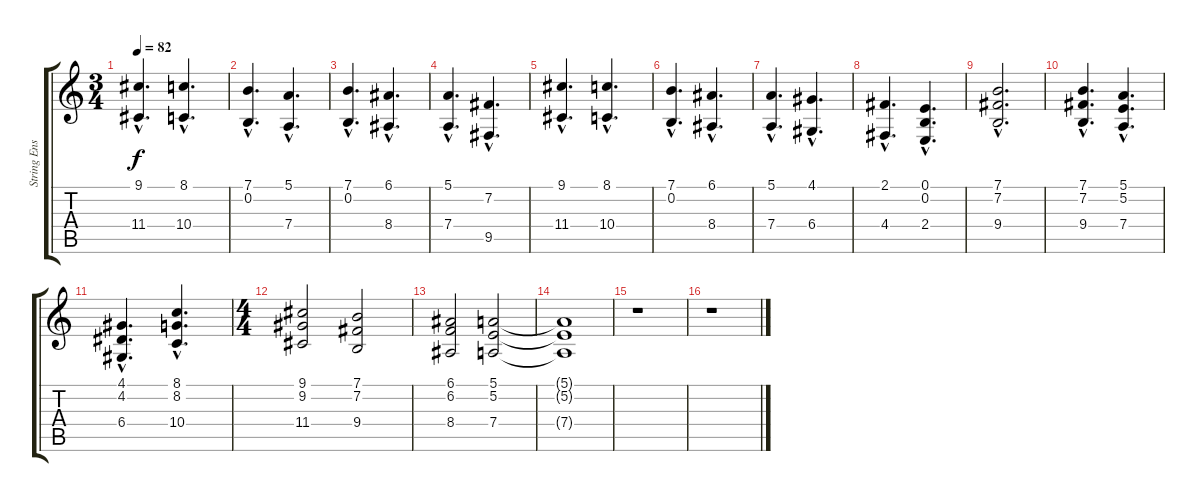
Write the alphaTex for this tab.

\track ("String Ensemble" "String Ens") {instrument stringensemble1}
\staff {score tabs}
\tuning (E4 B3 G3 D3 A2 E2) {hide}
\ts (3 4)
\tempo 82
\clef g2
\ks c
(9.1{hac} 11.4{hac}).4{d dy f} (8.1{hac} 10.4{hac}).4{d} |
(7.1{hac} 0.2{hac}).4{d} (5.1{hac} 7.4{hac}).4{d} |
(7.1{hac} 0.2{hac}).4{d} (6.1{hac} 8.4{hac}).4{d} |
(5.1{hac} 7.4{hac}).4{d} (7.2{hac} 9.5{hac}).4{d} |
(9.1{hac} 11.4{hac}).4{d} (8.1{hac} 10.4{hac}).4{d} |
(7.1{hac} 0.2{hac}).4{d} (6.1{hac} 8.4{hac}).4{d} |
(5.1{hac} 7.4{hac}).4{d} (4.1{hac} 6.4{hac}).4{d} |
(2.1{hac} 4.4{hac}).4{d} (0.1{hac} 0.2{hac} 2.4{hac}).4{d} |
(7.1{hac} 7.2{hac} 9.4{hac}).2{d} |
(7.1{hac} 7.2{hac} 9.4{hac}).4{d} (5.1{hac} 5.2{hac} 7.4{hac}).4{d} |
(4.1{hac} 4.2{hac} 6.4{hac}).4{d} (8.1{hac} 8.2{hac} 10.4{hac}).4{d} |
\ts (4 4)
(9.1 9.2 11.4).2 (7.1 7.2 9.4).2 |
(6.1 6.2 8.4).2 (5.1 5.2 7.4).2 |
(5.1{t} 5.2{t} 7.4{t}).1 |
r.1 |
r.1
